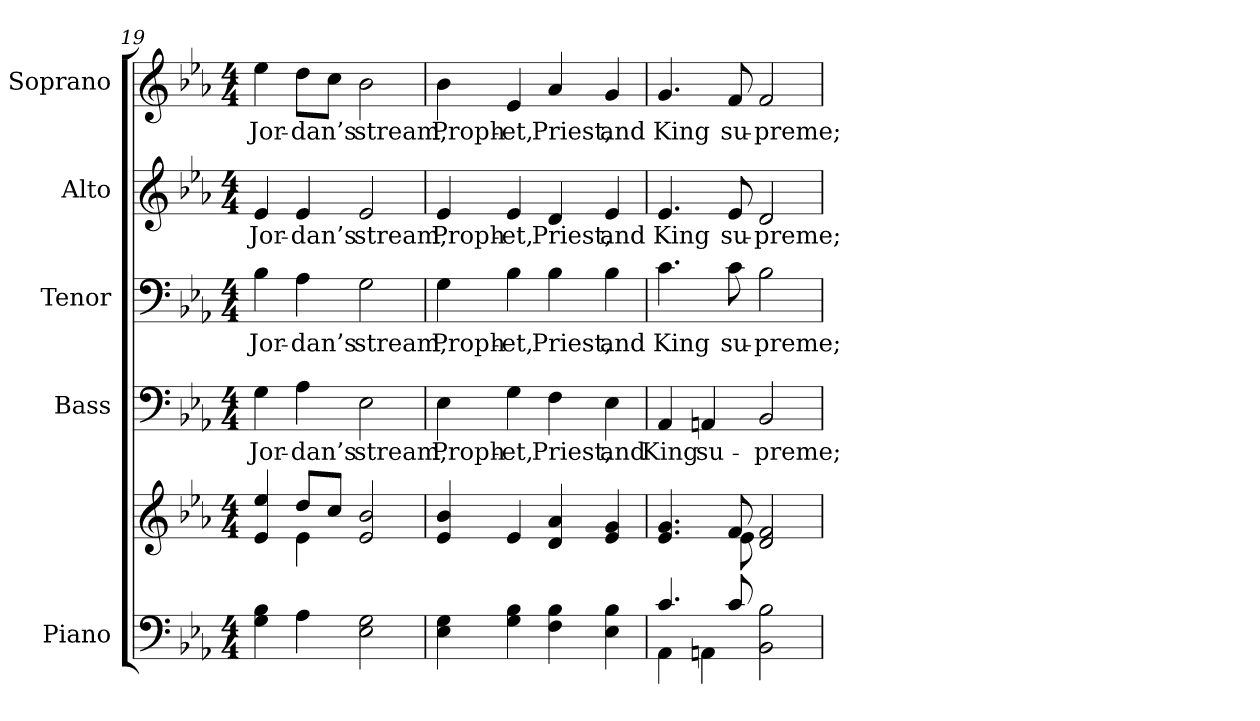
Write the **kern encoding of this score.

**kern	**kern	**kern	**text	**kern	**text	**kern	**text	**kern	**text
*part5	*part5	*part4	*part4	*part3	*part3	*part2	*part2	*part1	*part1
*staff6	*staff5	*staff4	*staff4	*staff3	*staff3	*staff2	*staff2	*staff1	*staff1
*I"Piano	*	*I"Bass	*	*I"Tenor	*	*I"Alto	*	*I"Soprano	*
*I'Pno.	*	*I'B.	*	*I'T.	*	*I'A.	*	*I'S.	*
*clefF4	*clefG2	*clefF4	*	*clefF4	*	*clefG2	*	*clefG2	*
*k[b-e-a-]	*k[b-e-a-]	*k[b-e-a-]	*	*k[b-e-a-]	*	*k[b-e-a-]	*	*k[b-e-a-]	*
*E-:	*E-:	*E-:	*	*E-:	*	*E-:	*	*E-:	*
*M4/4	*M4/4	*M4/4	*	*M4/4	*	*M4/4	*	*M4/4	*
=19	=19	=19	=19	=19	=19	=19	=19	=19	=19
*	*^	*	*	*	*	*	*	*	*
!	!	!	!	!LO:LY:b:color=#000000	!	!	!	!	!	!
!	!	!	!	!	!	!LO:LY:b:color=#000000	!	!	!	!
!	!	!	!	!	!	!	!	!LO:LY:b:color=#000000	!	!
!	!	!	!	!	!	!	!	!	!	!LO:LY:b:color=#000000
4Gi\ 4B-i	4e-i/ 4ee-i	4ryy	4Gi\	Jor-	4B-i\	Jor-	4e-i/	Jor-	4ee-i\	Jor-
!	!	!	!	!LO:LY:b:color=#000000	!	!	!	!	!	!
!	!	!	!	!	!	!LO:LY:b:color=#000000	!	!	!	!
!	!	!	!	!	!	!	!	!LO:LY:b:color=#000000	!	!
!	!	!	!	!	!	!	!	!	!	!LO:LY:b:color=#000000
4A-i\	8ddi/L	4e-i\	4A-i\	-dan’s	4A-i\	-dan’s	4e-i/	-dan’s	8ddi\L	-dan’s
.	8cci/J	.	.	.	.	.	.	.	8cci\J	.
!	!	!	!	!LO:LY:b:color=#000000	!	!	!	!	!	!
!	!	!	!	!	!	!LO:LY:b:color=#000000	!	!	!	!
!	!	!	!	!	!	!	!	!LO:LY:b:color=#000000	!	!
!	!	!	!	!	!	!	!	!	!	!LO:LY:b:color=#000000
2E-i\ 2Gi	2e-i/ 2b-i	2ryy	2E-i\	stream,	2Gi\	stream,	2e-i/	stream,	2b-i\	stream,
*	*v	*v	*	*	*	*	*	*	*	*
!!LO:PB:g=z
=20	=20	=20	=20	=20	=20	=20	=20	=20	=20
*	*^	*	*	*	*	*	*	*	*
!	!	!	!	!LO:LY:b:color=#000000	!	!	!	!	!	!
*	*v	*v	*	*	*	*	*	*	*	*
*	*^	*	*	*	*	*	*	*	*
!	!	!	!	!	!	!LO:LY:b:color=#000000	!	!	!	!
*	*v	*v	*	*	*	*	*	*	*	*
*	*^	*	*	*	*	*	*	*	*
!	!	!	!	!	!	!	!	!LO:LY:b:color=#000000	!	!
*	*v	*v	*	*	*	*	*	*	*	*
*	*^	*	*	*	*	*	*	*	*
!	!	!	!	!	!	!	!	!	!	!LO:LY:b:color=#000000
*	*v	*v	*	*	*	*	*	*	*	*
4E-i\ 4Gi	4e-i/ 4b-i	4E-i\	Proph-	4Gi\	Proph-	4e-i/	Proph-	4b-i\	Proph-
!	!	!	!LO:LY:b:color=#000000	!	!	!	!	!	!
!	!	!	!	!	!LO:LY:b:color=#000000	!	!	!	!
!	!	!	!	!	!	!	!LO:LY:b:color=#000000	!	!
!	!	!	!	!	!	!	!	!	!LO:LY:b:color=#000000
4Gi\ 4B-i	4e-i/	4Gi\	-et,	4B-i\	-et,	4e-i/	-et,	4e-i/	-et,
!	!	!	!LO:LY:b:color=#000000	!	!	!	!	!	!
!	!	!	!	!	!LO:LY:b:color=#000000	!	!	!	!
!	!	!	!	!	!	!	!LO:LY:b:color=#000000	!	!
!	!	!	!	!	!	!	!	!	!LO:LY:b:color=#000000
4Fi\ 4B-i	4di/ 4a-i	4Fi\	Priest,	4B-i\	Priest,	4di/	Priest,	4a-i/	Priest,
!	!	!	!LO:LY:b:color=#000000	!	!	!	!	!	!
!	!	!	!	!	!LO:LY:b:color=#000000	!	!	!	!
!	!	!	!	!	!	!	!LO:LY:b:color=#000000	!	!
!	!	!	!	!	!	!	!	!	!LO:LY:b:color=#000000
4E-i\ 4B-i	4e-i/ 4gi	4E-i\	and	4B-i\	and	4e-i/	and	4gi/	and
=21	=21	=21	=21	=21	=21	=21	=21	=21	=21
*^	*^	*	*	*	*	*	*	*	*
!	!	!	!	!	!LO:LY:b:color=#000000	!	!	!	!	!	!
!	!	!	!	!	!	!	!LO:LY:b:color=#000000	!	!	!	!
!	!	!	!	!	!	!	!	!	!LO:LY:b:color=#000000	!	!
!	!	!	!	!	!	!	!	!	!	!	!LO:LY:b:color=#000000
4.ci/	4AA-i\	4.e-i/ 4.gi	4ryy	4AA-i/	King	4.ci\	King	4.e-i/	King	4.gi/	King
!	!	!	!	!	!LO:LY:b:color=#000000	!	!	!	!	!	!
.	4AAni\	.	8ryy	4AAni/	su-	.	.	.	.	.	.
!	!	!	!	!	!	!	!LO:LY:b:color=#000000	!	!	!	!
!	!	!	!	!	!	!	!	!	!LO:LY:b:color=#000000	!	!
!	!	!	!	!	!	!	!	!	!	!	!LO:LY:b:color=#000000
8ci/	.	8fi/	8e-i\	.	.	8ci\	su-	8e-i/	su-	8fi/	su-
!	!	!	!	!	!LO:LY:b:color=#000000	!	!	!	!	!	!
!	!	!	!	!	!	!	!LO:LY:b:color=#000000	!	!	!	!
!	!	!	!	!	!	!	!	!	!LO:LY:b:color=#000000	!	!
!	!	!	!	!	!	!	!	!	!	!	!LO:LY:b:color=#000000
2BB-i\ 2B-i	2ryy	2di/ 2fi	2ryy	2BB-i/	-preme;	2B-i\	-preme;	2di/	-preme;	2fi/	-preme;
*v	*v	*	*	*	*	*	*	*	*	*	*
*	*v	*v	*	*	*	*	*	*	*	*
=	=	=	=	=	=	=	=	=	=
*-	*-	*-	*-	*-	*-	*-	*-	*-	*-
